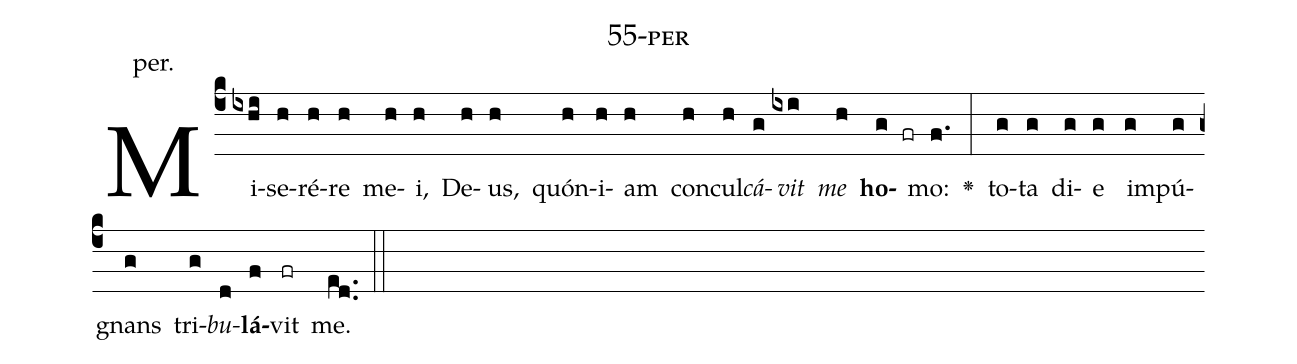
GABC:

name: 55-per;
annotation: per.;
%%
(c4)Mi(ixhi)se(h)ré(h)re(h) me(h)i,(h) De(h)us,(h) quón(h)i(h)am(h) con(h)cul(h)<i>cá</i>(g)<i>vit</i>(ixi) <i>me</i>(h) <b>ho</b>(g fr)mo:(f.) <v>\greheightstar</v>(:) to(g)ta(g) di(g)e(g) im(g)pú(g)gnans(g) tri(g)<i>bu</i>(d)<b>lá</b>(f)vit(fr) me.(ed..) (::)


%E(g) u(g) o(g) u(d) a(f) e.(ed..) (::)
